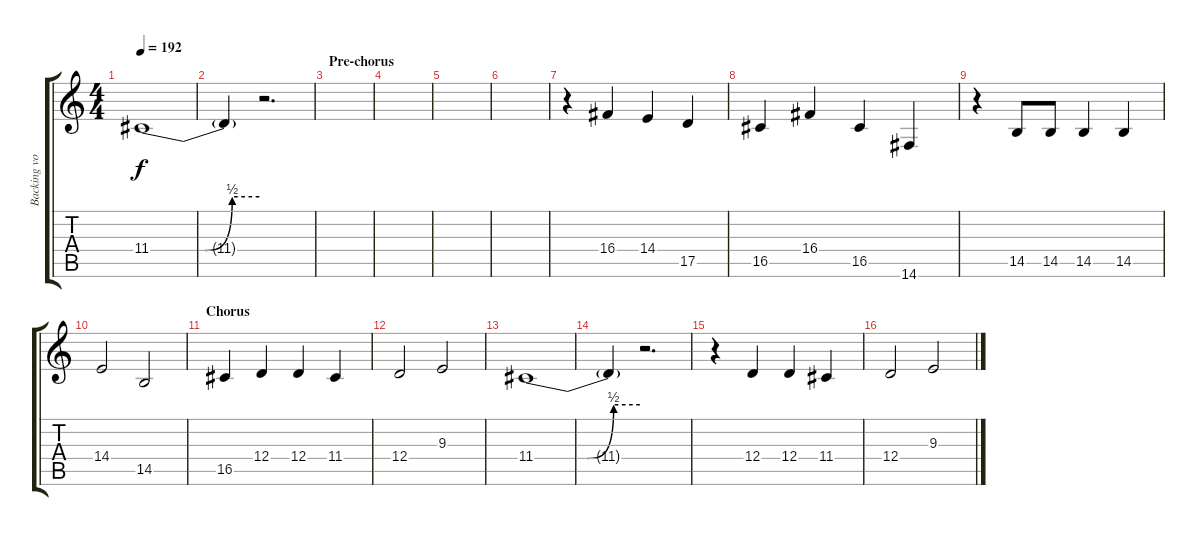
\track ("Backing vocals" "Backing vo") {instrument stringensemble1}
\staff {score tabs}
\tuning (E4 B3 G3 D3 A2 E2) {hide}
\ts (4 4)
\tempo 192
\clef g2
\ks c
11.4{be (custom 0 0 30 0 45 2 60 2)}.1{dy f} |
11.4{t}.4 r.2{d} |
\section ("" "Pre-chorus")
|
|
|
|
r.4 16.4.4 14.4.4 17.5.4 |
16.5.4 16.4.4 16.5.4 14.6.4 |
r.4 14.5.8 14.5.8 14.5.4 14.5.4 |
14.4.2 14.5.2 |
\section ("" "Chorus")
16.5.4 12.4.4 12.4.4 11.4.4 |
12.4.2 9.3.2 |
11.4{be (custom 0 0 30 0 45 2 60 2)}.1 |
11.4{t}.4 r.2{d} |
r.4 12.4.4 12.4.4 11.4.4 |
12.4.2 9.3.2
